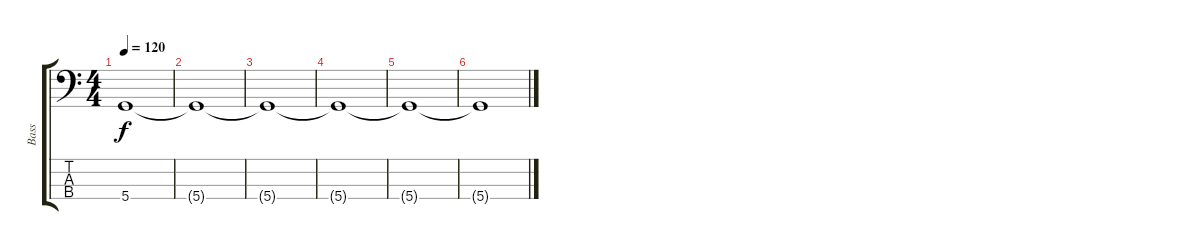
\track ("Bass" "Bass") {instrument electricbassfinger}
\staff {score tabs}
\tuning (F2 C2 G1 D1) {hide}
\ts (4 4)
\tempo 120
\clef f4
\ks c
5.4.1{dy f} |
5.4{t}.1 |
5.4{t}.1 |
5.4{t}.1 |
5.4{t}.1 |
5.4{t}.1
